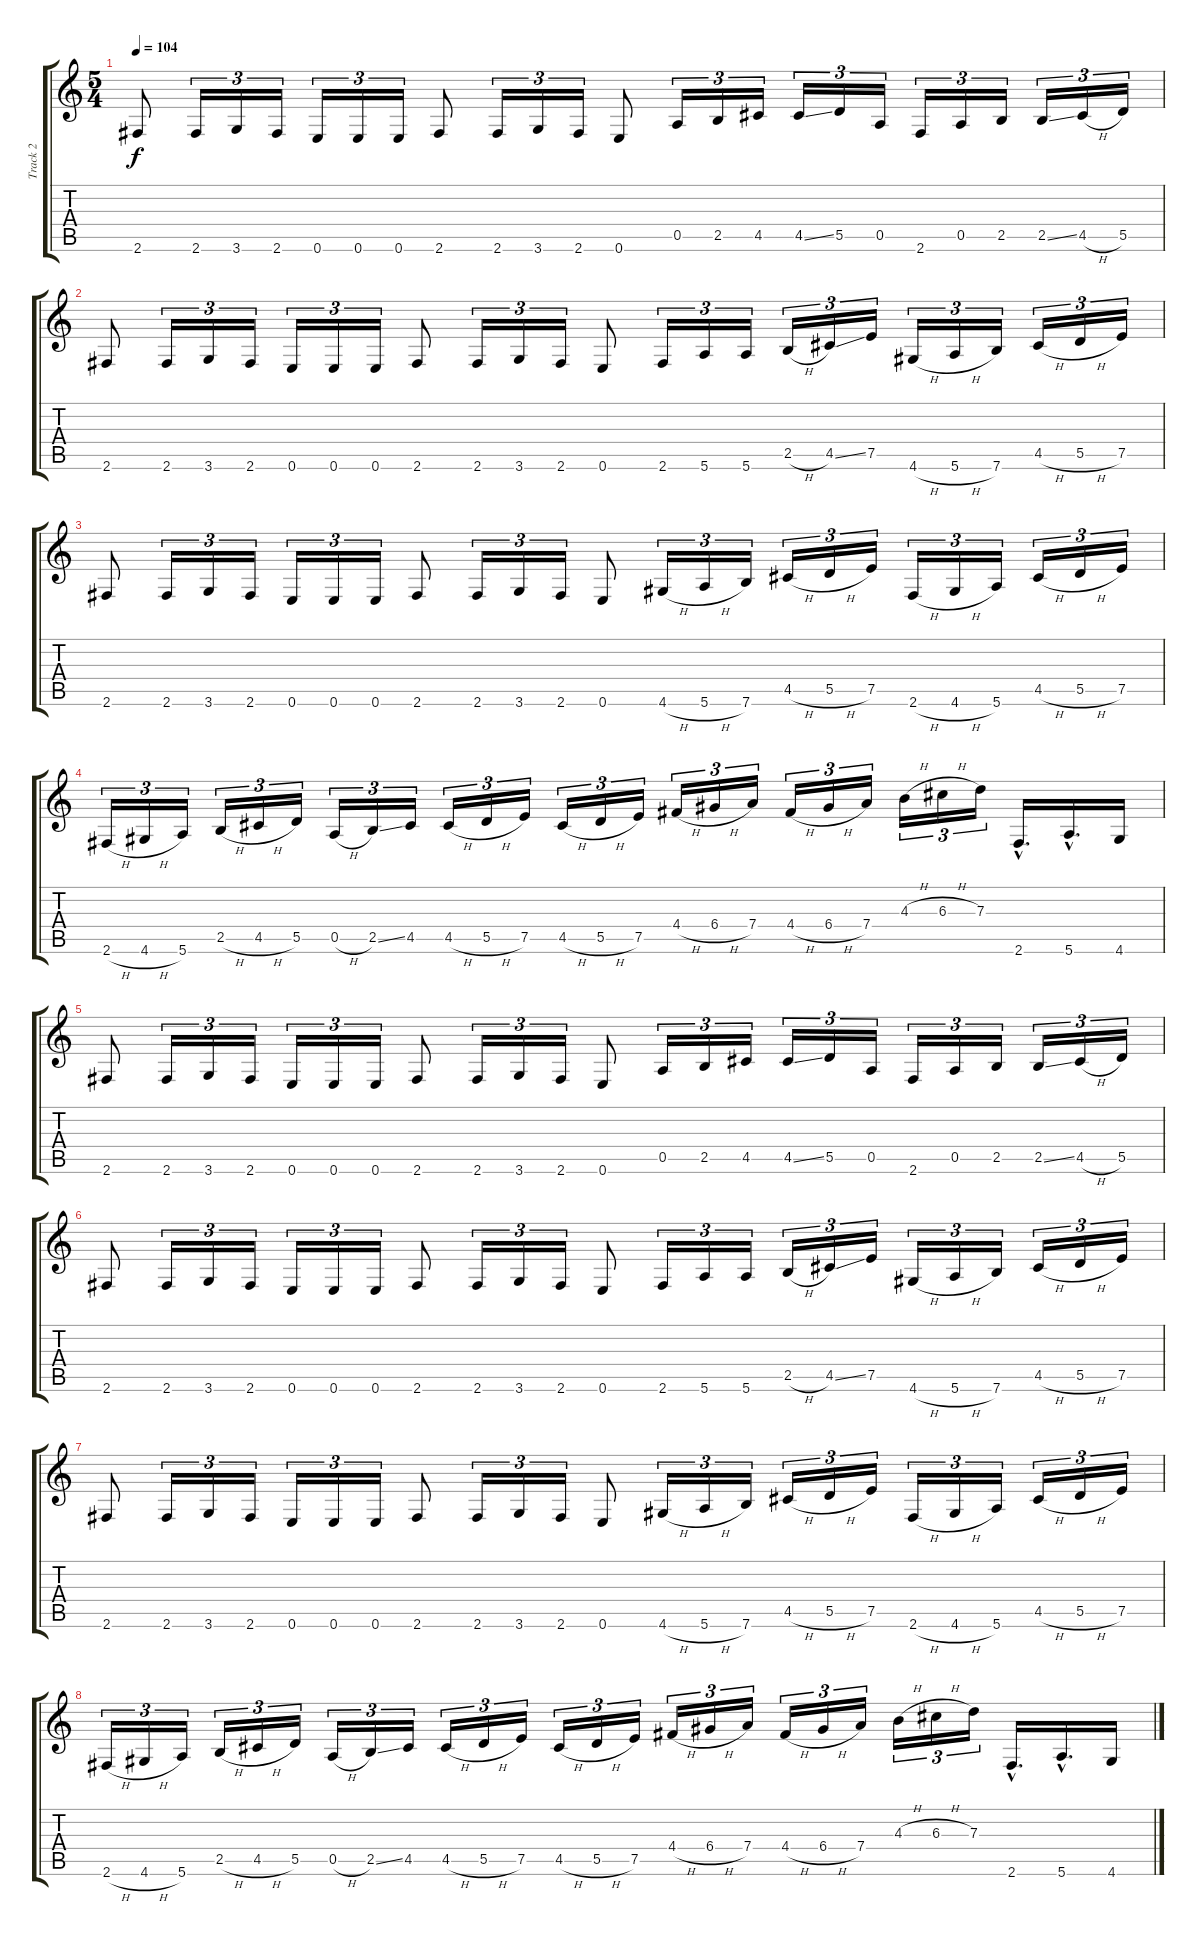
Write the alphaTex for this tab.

\track ("Track 2" "Track 2") {instrument distortionguitar}
\staff {score tabs}
\tuning (E4 B3 G3 D3 A2 E2) {hide}
\ts (5 4)
\tempo 104
\clef g2
\ks c
2.6.8{dy f instrument distortionguitar} 2.6.16{tu (3 2)} 3.6.16{tu (3 2)} 2.6.16{tu (3 2)} 0.6.16{tu (3 2)} 0.6.16{tu (3 2)} 0.6.16{tu (3 2)} 2.6.8 2.6.16{tu (3 2)} 3.6.16{tu (3 2)} 2.6.16{tu (3 2)} 0.6.8 0.5.16{tu (3 2)} 2.5.16{tu (3 2)} 4.5.16{tu (3 2)} 4.5{ss}.16{tu (3 2)} 5.5.16{tu (3 2)} 0.5.16{tu (3 2)} 2.6.16{tu (3 2)} 0.5.16{tu (3 2)} 2.5.16{tu (3 2)} 2.5{ss}.16{tu (3 2)} 4.5{h}.16{tu (3 2)} 5.5.16{tu (3 2)} |
2.6.8 2.6.16{tu (3 2)} 3.6.16{tu (3 2)} 2.6.16{tu (3 2)} 0.6.16{tu (3 2)} 0.6.16{tu (3 2)} 0.6.16{tu (3 2)} 2.6.8 2.6.16{tu (3 2)} 3.6.16{tu (3 2)} 2.6.16{tu (3 2)} 0.6.8 2.6.16{tu (3 2)} 5.6.16{tu (3 2)} 5.6.16{tu (3 2)} 2.5{h}.16{tu (3 2)} 4.5{ss}.16{tu (3 2)} 7.5.16{tu (3 2)} 4.6{h}.16{tu (3 2)} 5.6{h}.16{tu (3 2)} 7.6.16{tu (3 2)} 4.5{h}.16{tu (3 2)} 5.5{h}.16{tu (3 2)} 7.5.16{tu (3 2)} |
2.6.8 2.6.16{tu (3 2)} 3.6.16{tu (3 2)} 2.6.16{tu (3 2)} 0.6.16{tu (3 2)} 0.6.16{tu (3 2)} 0.6.16{tu (3 2)} 2.6.8 2.6.16{tu (3 2)} 3.6.16{tu (3 2)} 2.6.16{tu (3 2)} 0.6.8 4.6{h}.16{tu (3 2)} 5.6{h}.16{tu (3 2)} 7.6.16{tu (3 2)} 4.5{h}.16{tu (3 2)} 5.5{h}.16{tu (3 2)} 7.5.16{tu (3 2)} 2.6{h}.16{tu (3 2)} 4.6{h}.16{tu (3 2)} 5.6.16{tu (3 2)} 4.5{h}.16{tu (3 2)} 5.5{h}.16{tu (3 2)} 7.5.16{tu (3 2)} |
2.6{h}.16{tu (3 2)} 4.6{h}.16{tu (3 2)} 5.6.16{tu (3 2)} 2.5{h}.16{tu (3 2)} 4.5{h}.16{tu (3 2)} 5.5.16{tu (3 2)} 0.5{h}.16{tu (3 2)} 2.5{ss}.16{tu (3 2)} 4.5.16{tu (3 2)} 4.5{h}.16{tu (3 2)} 5.5{h}.16{tu (3 2)} 7.5.16{tu (3 2)} 4.5{h}.16{tu (3 2)} 5.5{h}.16{tu (3 2)} 7.5.16{tu (3 2)} 4.4{h}.16{tu (3 2)} 6.4{h}.16{tu (3 2)} 7.4.16{tu (3 2)} 4.4{h}.16{tu (3 2)} 6.4{h}.16{tu (3 2)} 7.4.16{tu (3 2)} 4.3{h}.16{tu (3 2)} 6.3{h}.16{tu (3 2)} 7.3.16{tu (3 2)} 2.6{hac}.16{d} 5.6{hac}.16{d} 4.6.16 |
2.6.8 2.6.16{tu (3 2)} 3.6.16{tu (3 2)} 2.6.16{tu (3 2)} 0.6.16{tu (3 2)} 0.6.16{tu (3 2)} 0.6.16{tu (3 2)} 2.6.8 2.6.16{tu (3 2)} 3.6.16{tu (3 2)} 2.6.16{tu (3 2)} 0.6.8 0.5.16{tu (3 2)} 2.5.16{tu (3 2)} 4.5.16{tu (3 2)} 4.5{ss}.16{tu (3 2)} 5.5.16{tu (3 2)} 0.5.16{tu (3 2)} 2.6.16{tu (3 2)} 0.5.16{tu (3 2)} 2.5.16{tu (3 2)} 2.5{ss}.16{tu (3 2)} 4.5{h}.16{tu (3 2)} 5.5.16{tu (3 2)} |
2.6.8 2.6.16{tu (3 2)} 3.6.16{tu (3 2)} 2.6.16{tu (3 2)} 0.6.16{tu (3 2)} 0.6.16{tu (3 2)} 0.6.16{tu (3 2)} 2.6.8 2.6.16{tu (3 2)} 3.6.16{tu (3 2)} 2.6.16{tu (3 2)} 0.6.8 2.6.16{tu (3 2)} 5.6.16{tu (3 2)} 5.6.16{tu (3 2)} 2.5{h}.16{tu (3 2)} 4.5{ss}.16{tu (3 2)} 7.5.16{tu (3 2)} 4.6{h}.16{tu (3 2)} 5.6{h}.16{tu (3 2)} 7.6.16{tu (3 2)} 4.5{h}.16{tu (3 2)} 5.5{h}.16{tu (3 2)} 7.5.16{tu (3 2)} |
2.6.8 2.6.16{tu (3 2)} 3.6.16{tu (3 2)} 2.6.16{tu (3 2)} 0.6.16{tu (3 2)} 0.6.16{tu (3 2)} 0.6.16{tu (3 2)} 2.6.8 2.6.16{tu (3 2)} 3.6.16{tu (3 2)} 2.6.16{tu (3 2)} 0.6.8 4.6{h}.16{tu (3 2)} 5.6{h}.16{tu (3 2)} 7.6.16{tu (3 2)} 4.5{h}.16{tu (3 2)} 5.5{h}.16{tu (3 2)} 7.5.16{tu (3 2)} 2.6{h}.16{tu (3 2)} 4.6{h}.16{tu (3 2)} 5.6.16{tu (3 2)} 4.5{h}.16{tu (3 2)} 5.5{h}.16{tu (3 2)} 7.5.16{tu (3 2)} |
2.6{h}.16{tu (3 2)} 4.6{h}.16{tu (3 2)} 5.6.16{tu (3 2)} 2.5{h}.16{tu (3 2)} 4.5{h}.16{tu (3 2)} 5.5.16{tu (3 2)} 0.5{h}.16{tu (3 2)} 2.5{ss}.16{tu (3 2)} 4.5.16{tu (3 2)} 4.5{h}.16{tu (3 2)} 5.5{h}.16{tu (3 2)} 7.5.16{tu (3 2)} 4.5{h}.16{tu (3 2)} 5.5{h}.16{tu (3 2)} 7.5.16{tu (3 2)} 4.4{h}.16{tu (3 2)} 6.4{h}.16{tu (3 2)} 7.4.16{tu (3 2)} 4.4{h}.16{tu (3 2)} 6.4{h}.16{tu (3 2)} 7.4.16{tu (3 2)} 4.3{h}.16{tu (3 2)} 6.3{h}.16{tu (3 2)} 7.3.16{tu (3 2)} 2.6{hac}.16{d} 5.6{hac}.16{d} 4.6.16
